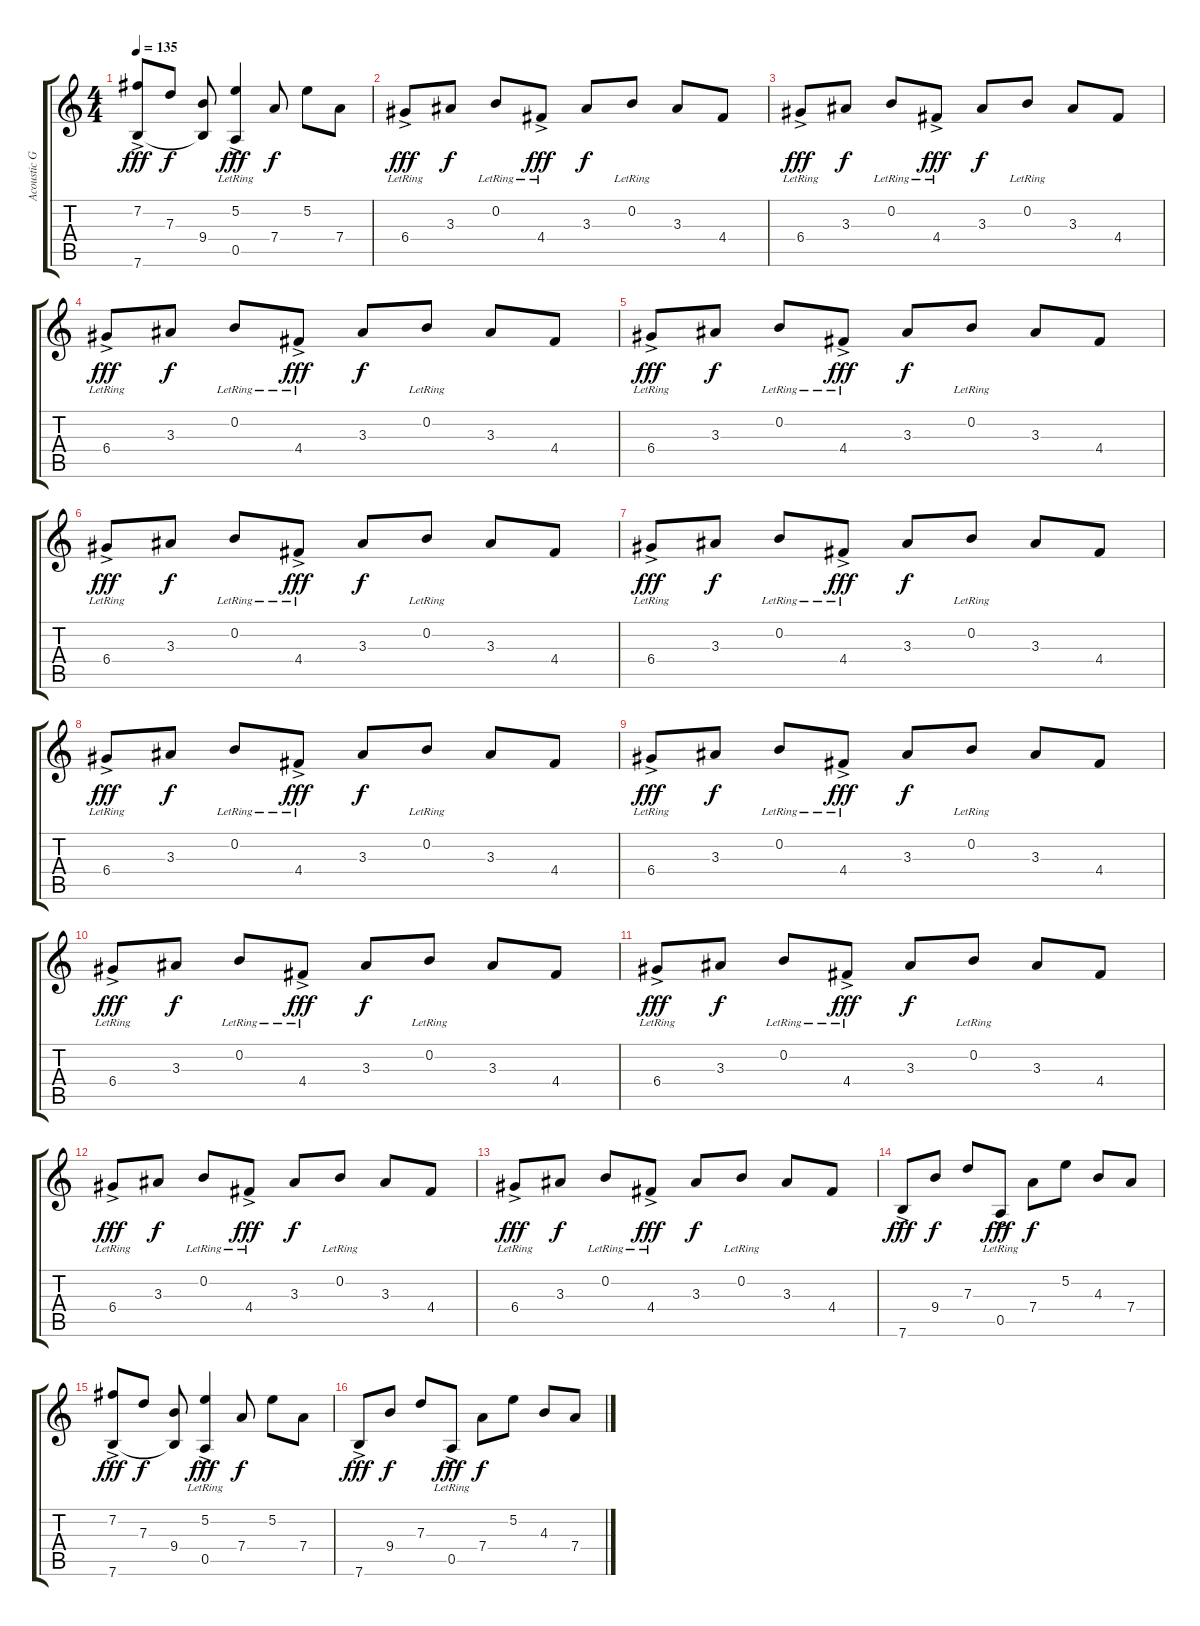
\track ("Acoustic Guitar" "Acoustic G") {instrument acousticguitarsteel}
\staff {score tabs}
\tuning (E4 B3 G3 D3 A2 E2) {hide}
\ts (4 4)
\tempo 135
\clef g2
\ks c
(7.2 7.6{ac}).8{dy fff} 7.3.8{dy f} (9.4 7.6{t}).8 (5.2 0.5{ac lr}).4{dy fff} 7.4.8{dy f} 5.2.8 7.4.8 |
6.4{ac lr}.8{dy fff} 3.3.8{dy f} 0.2{lr}.8 4.4{ac lr}.8{dy fff} 3.3.8{dy f} 0.2{lr}.8 3.3.8 4.4.8 |
6.4{ac lr}.8{dy fff} 3.3.8{dy f} 0.2{lr}.8 4.4{ac lr}.8{dy fff} 3.3.8{dy f} 0.2{lr}.8 3.3.8 4.4.8 |
6.4{ac lr}.8{dy fff} 3.3.8{dy f} 0.2{lr}.8 4.4{ac lr}.8{dy fff} 3.3.8{dy f} 0.2{lr}.8 3.3.8 4.4.8 |
6.4{ac lr}.8{dy fff} 3.3.8{dy f} 0.2{lr}.8 4.4{ac lr}.8{dy fff} 3.3.8{dy f} 0.2{lr}.8 3.3.8 4.4.8 |
6.4{ac lr}.8{dy fff} 3.3.8{dy f} 0.2{lr}.8 4.4{ac lr}.8{dy fff} 3.3.8{dy f} 0.2{lr}.8 3.3.8 4.4.8 |
6.4{ac lr}.8{dy fff} 3.3.8{dy f} 0.2{lr}.8 4.4{ac lr}.8{dy fff} 3.3.8{dy f} 0.2{lr}.8 3.3.8 4.4.8 |
6.4{ac lr}.8{dy fff} 3.3.8{dy f} 0.2{lr}.8 4.4{ac lr}.8{dy fff} 3.3.8{dy f} 0.2{lr}.8 3.3.8 4.4.8 |
6.4{ac lr}.8{dy fff} 3.3.8{dy f} 0.2{lr}.8 4.4{ac lr}.8{dy fff} 3.3.8{dy f} 0.2{lr}.8 3.3.8 4.4.8 |
6.4{ac lr}.8{dy fff} 3.3.8{dy f} 0.2{lr}.8 4.4{ac lr}.8{dy fff} 3.3.8{dy f} 0.2{lr}.8 3.3.8 4.4.8 |
6.4{ac lr}.8{dy fff} 3.3.8{dy f} 0.2{lr}.8 4.4{ac lr}.8{dy fff} 3.3.8{dy f} 0.2{lr}.8 3.3.8 4.4.8 |
6.4{ac lr}.8{dy fff} 3.3.8{dy f} 0.2{lr}.8 4.4{ac lr}.8{dy fff} 3.3.8{dy f} 0.2{lr}.8 3.3.8 4.4.8 |
6.4{ac lr}.8{dy fff} 3.3.8{dy f} 0.2{lr}.8 4.4{ac lr}.8{dy fff} 3.3.8{dy f} 0.2{lr}.8 3.3.8 4.4.8 |
7.6{ac}.8{dy fff} 9.4.8{dy f} 7.3.8 0.5{ac lr}.8{dy fff} 7.4.8{dy f} 5.2.8 4.3.8 7.4.8 |
(7.2 7.6{ac}).8{dy fff} 7.3.8{dy f} (9.4 7.6{t}).8 (5.2 0.5{ac lr}).4{dy fff} 7.4.8{dy f} 5.2.8 7.4.8 |
7.6{ac}.8{dy fff} 9.4.8{dy f} 7.3.8 0.5{ac lr}.8{dy fff} 7.4.8{dy f} 5.2.8 4.3.8 7.4.8
